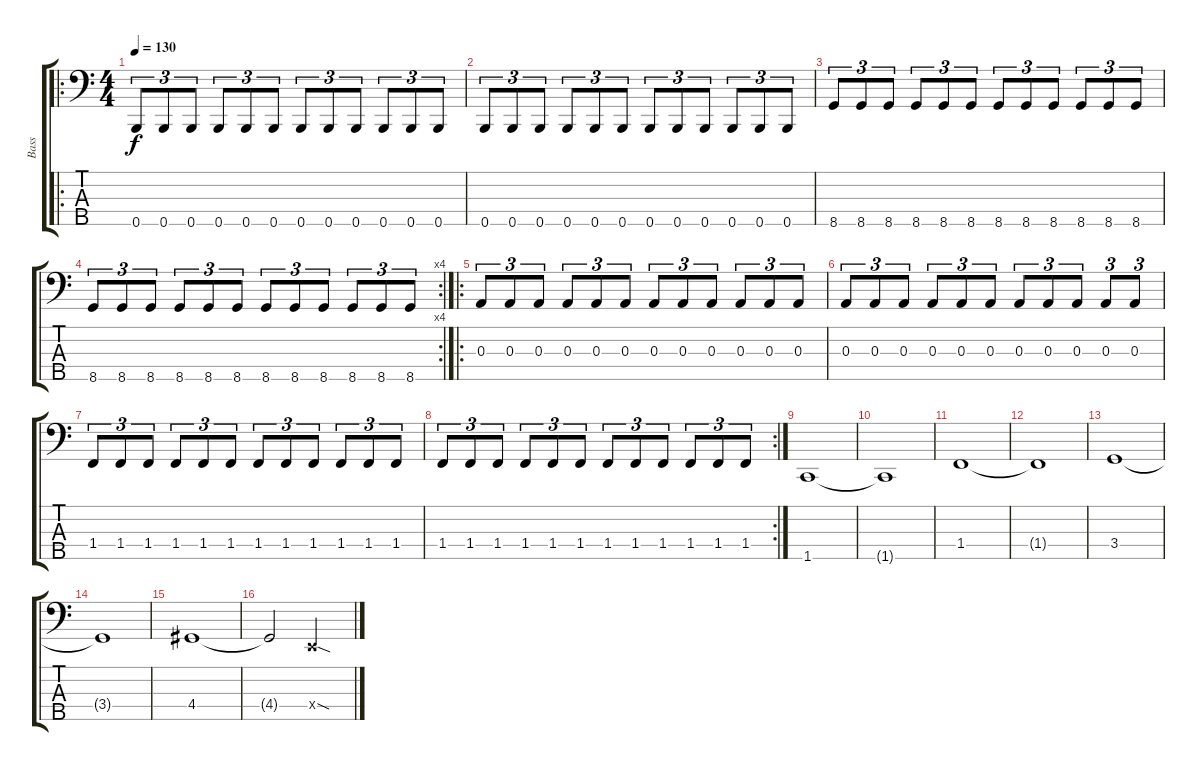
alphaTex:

\track ("Bass" "Bass") {instrument electricbassfinger}
\staff {score tabs}
\tuning (G2 D2 A1 E1 B0) {hide}
\ro
\ts (4 4)
\tempo 130
\clef f4
\ks c
0.5.8{tu (3 2) dy f} 0.5.8{tu (3 2)} 0.5.8{tu (3 2)} 0.5.8{tu (3 2)} 0.5.8{tu (3 2)} 0.5.8{tu (3 2)} 0.5.8{tu (3 2)} 0.5.8{tu (3 2)} 0.5.8{tu (3 2)} 0.5.8{tu (3 2)} 0.5.8{tu (3 2)} 0.5.8{tu (3 2)} |
0.5.8{tu (3 2)} 0.5.8{tu (3 2)} 0.5.8{tu (3 2)} 0.5.8{tu (3 2)} 0.5.8{tu (3 2)} 0.5.8{tu (3 2)} 0.5.8{tu (3 2)} 0.5.8{tu (3 2)} 0.5.8{tu (3 2)} 0.5.8{tu (3 2)} 0.5.8{tu (3 2)} 0.5.8{tu (3 2)} |
8.5.8{tu (3 2)} 8.5.8{tu (3 2)} 8.5.8{tu (3 2)} 8.5.8{tu (3 2)} 8.5.8{tu (3 2)} 8.5.8{tu (3 2)} 8.5.8{tu (3 2)} 8.5.8{tu (3 2)} 8.5.8{tu (3 2)} 8.5.8{tu (3 2)} 8.5.8{tu (3 2)} 8.5.8{tu (3 2)} |
\rc 4
8.5.8{tu (3 2)} 8.5.8{tu (3 2)} 8.5.8{tu (3 2)} 8.5.8{tu (3 2)} 8.5.8{tu (3 2)} 8.5.8{tu (3 2)} 8.5.8{tu (3 2)} 8.5.8{tu (3 2)} 8.5.8{tu (3 2)} 8.5.8{tu (3 2)} 8.5.8{tu (3 2)} 8.5.8{tu (3 2)} |
\ro
0.3.8{tu (3 2)} 0.3.8{tu (3 2)} 0.3.8{tu (3 2)} 0.3.8{tu (3 2)} 0.3.8{tu (3 2)} 0.3.8{tu (3 2)} 0.3.8{tu (3 2)} 0.3.8{tu (3 2)} 0.3.8{tu (3 2)} 0.3.8{tu (3 2)} 0.3.8{tu (3 2)} 0.3.8{tu (3 2)} |
0.3.8{tu (3 2)} 0.3.8{tu (3 2)} 0.3.8{tu (3 2)} 0.3.8{tu (3 2)} 0.3.8{tu (3 2)} 0.3.8{tu (3 2)} 0.3.8{tu (3 2)} 0.3.8{tu (3 2)} 0.3.8{tu (3 2)} 0.3.8{tu (3 2)} 0.3.8{tu (3 2)} |
1.4.8{tu (3 2)} 1.4.8{tu (3 2)} 1.4.8{tu (3 2)} 1.4.8{tu (3 2)} 1.4.8{tu (3 2)} 1.4.8{tu (3 2)} 1.4.8{tu (3 2)} 1.4.8{tu (3 2)} 1.4.8{tu (3 2)} 1.4.8{tu (3 2)} 1.4.8{tu (3 2)} 1.4.8{tu (3 2)} |
\rc 2
1.4.8{tu (3 2)} 1.4.8{tu (3 2)} 1.4.8{tu (3 2)} 1.4.8{tu (3 2)} 1.4.8{tu (3 2)} 1.4.8{tu (3 2)} 1.4.8{tu (3 2)} 1.4.8{tu (3 2)} 1.4.8{tu (3 2)} 1.4.8{tu (3 2)} 1.4.8{tu (3 2)} 1.4.8{tu (3 2)} |
1.5.1 |
1.5{t}.1 |
1.4.1 |
1.4{t}.1 |
3.4.1 |
3.4{t}.1 |
4.4.1 |
4.4{t}.2 0.4{sod x}.2
